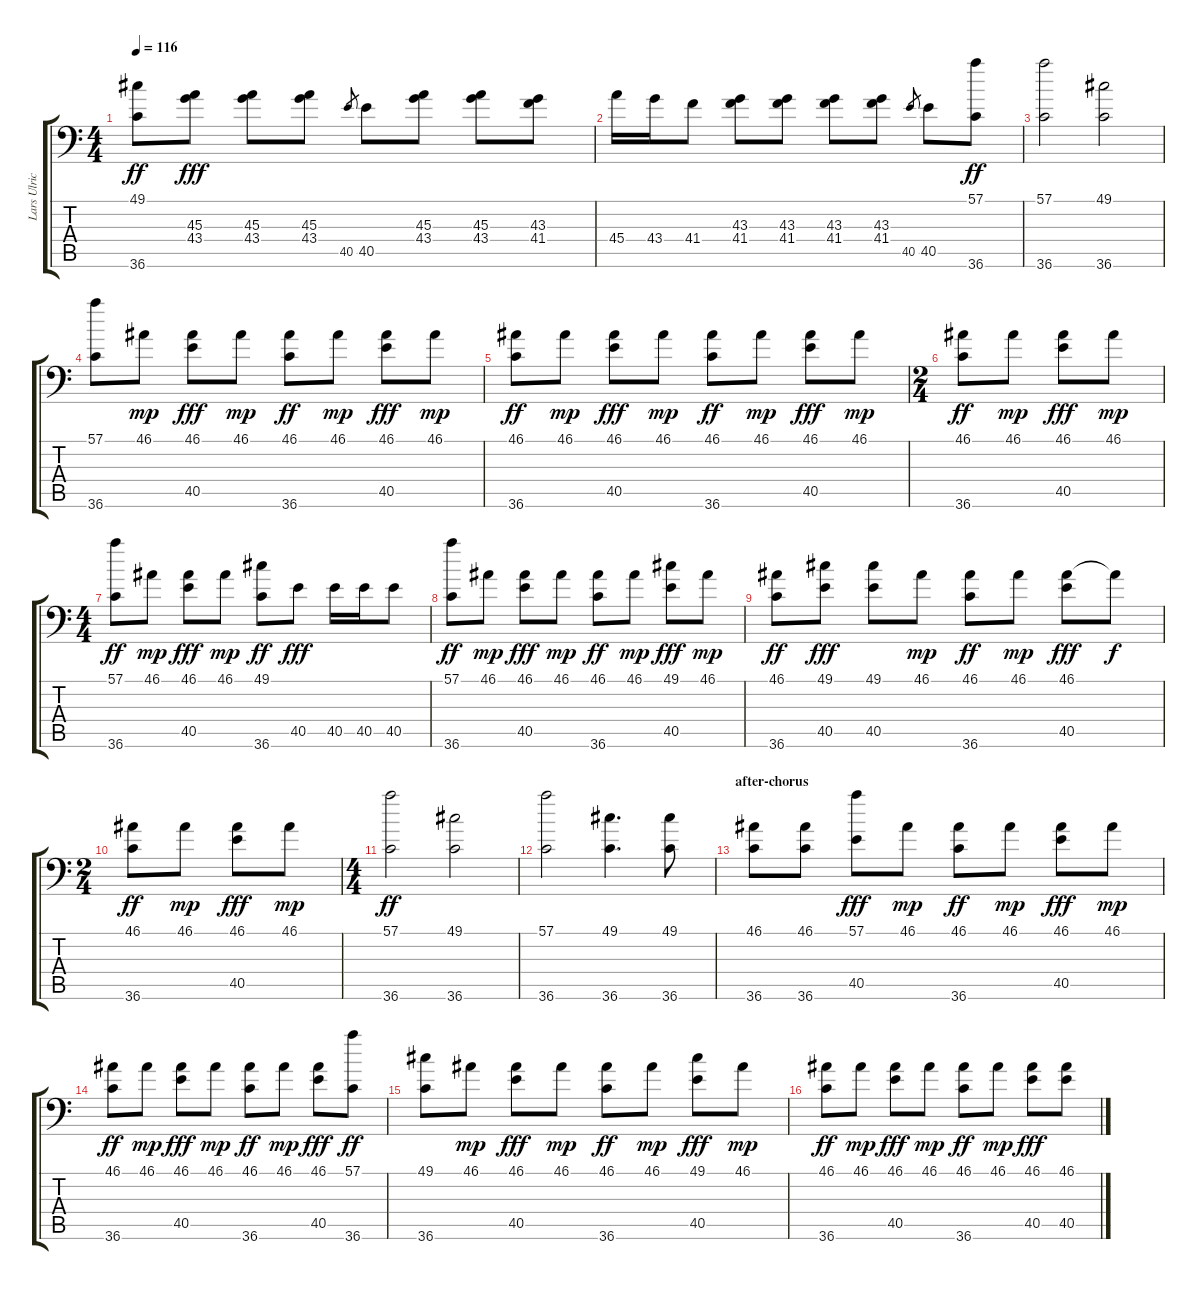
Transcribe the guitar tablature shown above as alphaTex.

\track ("Lars Ulrich (Drums)" "Lars Ulric") {instrument acousticgrandpiano}
\staff {score tabs}
\tuning (C-1 C-1 C-1 C-1 C-1 C-1) {hide}
\ts (4 4)
\tempo 116
\clef f4
\ks c
(49.1 36.6).8{dy ff} (45.3 43.4).8{dy fff} (45.3 43.4).8 (45.3 43.4).8 40.5.8{gr} 40.5.8 (45.3 43.4).8 (45.3 43.4).8 (43.3 41.4).8 |
45.4.16 43.4.16 41.4.8 (43.3 41.4).8 (43.3 41.4).8 (43.3 41.4).8 (43.3 41.4).8 40.5.8{gr} 40.5.8 (57.1 36.6).8{dy ff} |
(57.1 36.6).2 (49.1 36.6).2 |
(57.1 36.6).8 46.1.8{dy mp} (46.1 40.5).8{dy fff} 46.1.8{dy mp} (46.1 36.6).8{dy ff} 46.1.8{dy mp} (46.1 40.5).8{dy fff} 46.1.8{dy mp} |
(46.1 36.6).8{dy ff} 46.1.8{dy mp} (46.1 40.5).8{dy fff} 46.1.8{dy mp} (46.1 36.6).8{dy ff} 46.1.8{dy mp} (46.1 40.5).8{dy fff} 46.1.8{dy mp} |
\ts (2 4)
(46.1 36.6).8{dy ff} 46.1.8{dy mp} (46.1 40.5).8{dy fff} 46.1.8{dy mp} |
\ts (4 4)
(57.1 36.6).8{dy ff} 46.1.8{dy mp} (46.1 40.5).8{dy fff} 46.1.8{dy mp} (49.1 36.6).8{dy ff} 40.5.8{dy fff} 40.5.16 40.5.16 40.5.8 |
(57.1 36.6).8{dy ff} 46.1.8{dy mp} (46.1 40.5).8{dy fff} 46.1.8{dy mp} (46.1 36.6).8{dy ff} 46.1.8{dy mp} (49.1 40.5).8{dy fff} 46.1.8{dy mp} |
(46.1 36.6).8{dy ff} (49.1 40.5).8{dy fff} (49.1 40.5).8 46.1.8{dy mp} (46.1 36.6).8{dy ff} 46.1.8{dy mp} (46.1 40.5).8{dy fff} 46.1{t}.8{dy f} |
\ts (2 4)
(46.1 36.6).8{dy ff} 46.1.8{dy mp} (46.1 40.5).8{dy fff} 46.1.8{dy mp} |
\ts (4 4)
(57.1 36.6).2{dy ff} (49.1 36.6).2 |
(57.1 36.6).2 (49.1 36.6).4{d} (49.1 36.6).8 |
\section ("" "after-chorus")
(46.1 36.6).8 (46.1 36.6).8 (57.1 40.5).8{dy fff} 46.1.8{dy mp} (46.1 36.6).8{dy ff} 46.1.8{dy mp} (46.1 40.5).8{dy fff} 46.1.8{dy mp} |
(46.1 36.6).8{dy ff} 46.1.8{dy mp} (46.1 40.5).8{dy fff} 46.1.8{dy mp} (46.1 36.6).8{dy ff} 46.1.8{dy mp} (46.1 40.5).8{dy fff} (57.1 36.6).8{dy ff} |
(49.1 36.6).8 46.1.8{dy mp} (46.1 40.5).8{dy fff} 46.1.8{dy mp} (46.1 36.6).8{dy ff} 46.1.8{dy mp} (49.1 40.5).8{dy fff} 46.1.8{dy mp} |
(46.1 36.6).8{dy ff} 46.1.8{dy mp} (46.1 40.5).8{dy fff} 46.1.8{dy mp} (46.1 36.6).8{dy ff} 46.1.8{dy mp} (46.1 40.5).8{dy fff} (46.1 40.5).8
